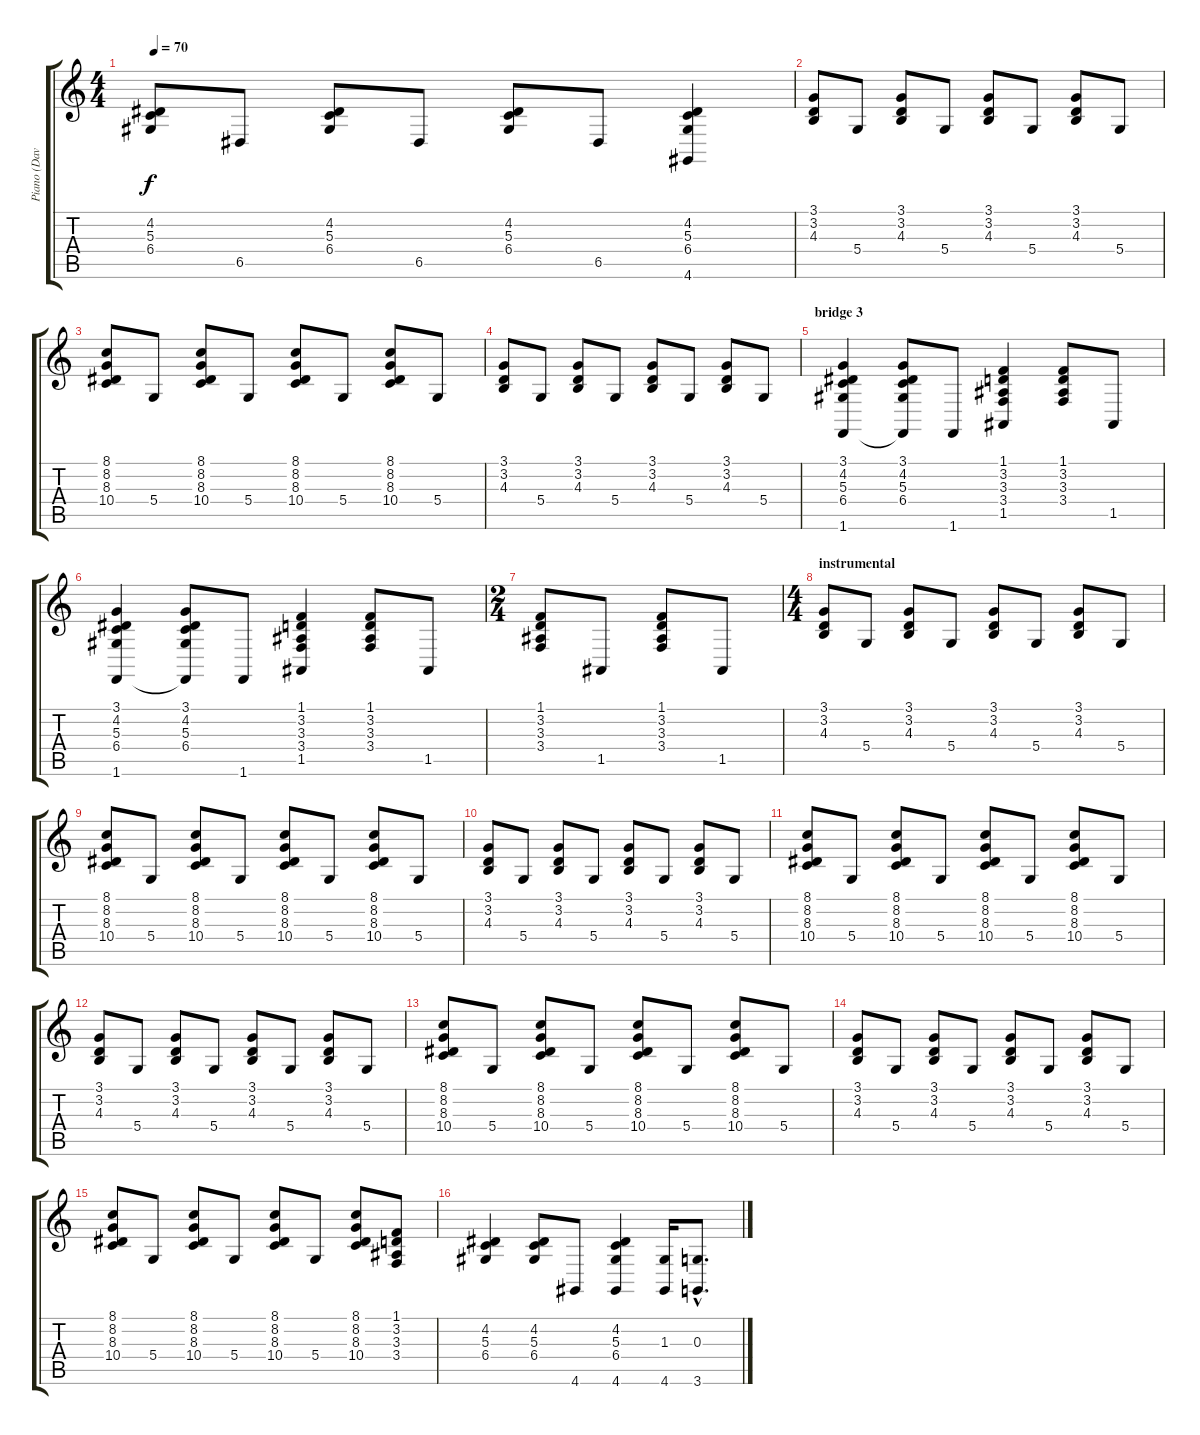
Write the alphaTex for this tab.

\track ("Piano (Davies)" "Piano (Dav") {instrument honkytonkpiano}
\staff {score tabs}
\tuning (E4 B3 G3 D3 A2 E2) {hide}
\ts (4 4)
\tempo 70
\clef g2
\ks c
(4.2 5.3 6.4).8{dy f} 6.5.8 (4.2 5.3 6.4).8 6.5.8 (4.2 5.3 6.4).8 6.5.8 (4.2 5.3 6.4 4.6).4 |
(3.1 3.2 4.3).8 5.4.8 (3.1 3.2 4.3).8 5.4.8 (3.1 3.2 4.3).8 5.4.8 (3.1 3.2 4.3).8 5.4.8 |
(8.1 8.2 8.3 10.4).8 5.4.8 (8.1 8.2 8.3 10.4).8 5.4.8 (8.1 8.2 8.3 10.4).8 5.4.8 (8.1 8.2 8.3 10.4).8 5.4.8 |
(3.1 3.2 4.3).8 5.4.8 (3.1 3.2 4.3).8 5.4.8 (3.1 3.2 4.3).8 5.4.8 (3.1 3.2 4.3).8 5.4.8 |
\section ("" "bridge 3")
(3.1 4.2 5.3 6.4 1.6).4 (3.1 4.2 5.3 6.4 1.6{t}).8 1.6.8 (1.1 3.2 3.3 3.4 1.5).4 (1.1 3.2 3.3 3.4).8 1.5.8 |
(3.1 4.2 5.3 6.4 1.6).4 (3.1 4.2 5.3 6.4 1.6{t}).8 1.6.8 (1.1 3.2 3.3 3.4 1.5).4 (1.1 3.2 3.3 3.4).8 1.5.8 |
\ts (2 4)
(1.1 3.2 3.3 3.4).8 1.5.8 (1.1 3.2 3.3 3.4).8 1.5.8 |
\ts (4 4)
\section ("" "instrumental")
(3.1 3.2 4.3).8 5.4.8 (3.1 3.2 4.3).8 5.4.8 (3.1 3.2 4.3).8 5.4.8 (3.1 3.2 4.3).8 5.4.8 |
(8.1 8.2 8.3 10.4).8 5.4.8 (8.1 8.2 8.3 10.4).8 5.4.8 (8.1 8.2 8.3 10.4).8 5.4.8 (8.1 8.2 8.3 10.4).8 5.4.8 |
(3.1 3.2 4.3).8 5.4.8 (3.1 3.2 4.3).8 5.4.8 (3.1 3.2 4.3).8 5.4.8 (3.1 3.2 4.3).8 5.4.8 |
(8.1 8.2 8.3 10.4).8 5.4.8 (8.1 8.2 8.3 10.4).8 5.4.8 (8.1 8.2 8.3 10.4).8 5.4.8 (8.1 8.2 8.3 10.4).8 5.4.8 |
(3.1 3.2 4.3).8 5.4.8 (3.1 3.2 4.3).8 5.4.8 (3.1 3.2 4.3).8 5.4.8 (3.1 3.2 4.3).8 5.4.8 |
(8.1 8.2 8.3 10.4).8 5.4.8 (8.1 8.2 8.3 10.4).8 5.4.8 (8.1 8.2 8.3 10.4).8 5.4.8 (8.1 8.2 8.3 10.4).8 5.4.8 |
(3.1 3.2 4.3).8 5.4.8 (3.1 3.2 4.3).8 5.4.8 (3.1 3.2 4.3).8 5.4.8 (3.1 3.2 4.3).8 5.4.8 |
(8.1 8.2 8.3 10.4).8 5.4.8 (8.1 8.2 8.3 10.4).8 5.4.8 (8.1 8.2 8.3 10.4).8 5.4.8 (8.1 8.2 8.3 10.4).8 (1.1 3.2 3.3 3.4).8 |
(4.2 5.3 6.4).4 (4.2 5.3 6.4).8 4.6.8 (4.2 5.3 6.4 4.6).4 (1.3 4.6).16 (0.3{hac} 3.6{hac}).8{d}
